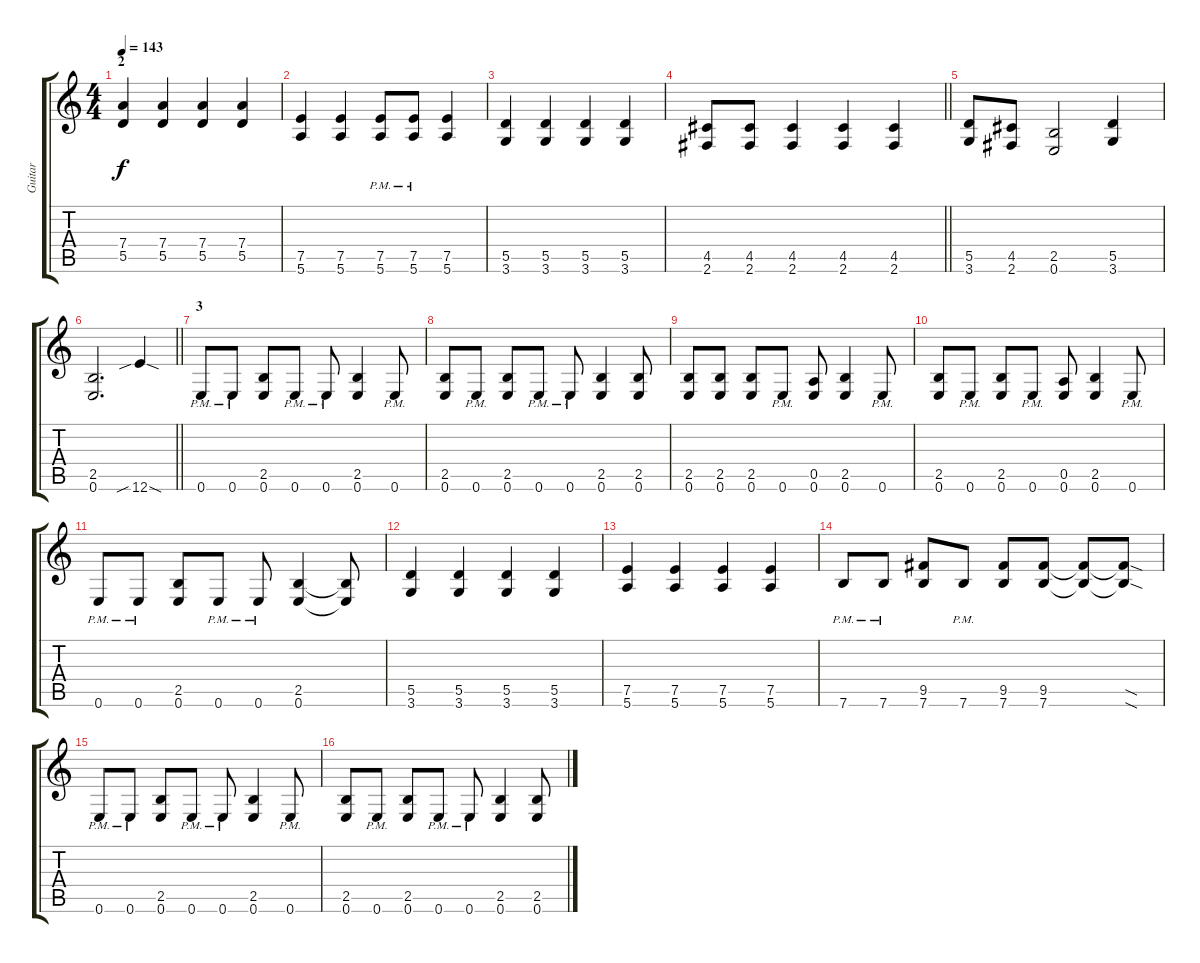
\track ("Guitar" "Guitar") {instrument distortionguitar}
\staff {score tabs}
\tuning (E4 B3 G3 D3 A2 E2) {hide}
\ts (4 4)
\section ("" "2")
\tempo 143
\clef g2
\ks c
(7.4 5.5).4{dy f} (7.4 5.5).4 (7.4 5.5).4 (7.4 5.5).4 |
(7.5 5.6).4 (7.5 5.6).4 (7.5{pm} 5.6{pm}).8 (7.5{pm} 5.6{pm}).8 (7.5 5.6).4 |
(5.5 3.6).4 (5.5 3.6).4 (5.5 3.6).4 (5.5 3.6).4 |
\barLineRight lightlight
(4.5 2.6).8 (4.5 2.6).8 (4.5 2.6).4 (4.5 2.6).4 (4.5 2.6).4 |
\section ("" "")
(5.5 3.6).8 (4.5 2.6).8 (2.5 0.6).2 (5.5 3.6).4 |
\barLineRight lightlight
(2.5 0.6).2{d} 12.6{sib sod}.4 |
\section ("" "3")
0.6{pm}.8 0.6{pm}.8 (2.5 0.6).8 0.6{pm}.8 0.6{pm}.8 (2.5 0.6).4 0.6{pm}.8 |
(2.5 0.6).8 0.6{pm}.8 (2.5 0.6).8 0.6{pm}.8 0.6{pm}.8 (2.5 0.6).4 (2.5 0.6).8 |
(2.5 0.6).8 (2.5 0.6).8 (2.5 0.6).8 0.6{pm}.8 (0.5 0.6).8 (2.5 0.6).4 0.6{pm}.8 |
(2.5 0.6).8 0.6{pm}.8 (2.5 0.6).8 0.6{pm}.8 (0.5 0.6).8 (2.5 0.6).4 0.6{pm}.8 |
0.6{pm}.8 0.6{pm}.8 (2.5 0.6).8 0.6{pm}.8 0.6{pm}.8 (2.5 0.6).4 (2.5{t} 0.6{t}).8 |
(5.5 3.6).4 (5.5 3.6).4 (5.5 3.6).4 (5.5 3.6).4 |
(7.5 5.6).4 (7.5 5.6).4 (7.5 5.6).4 (7.5 5.6).4 |
7.6{pm}.8 7.6{pm}.8 (9.5 7.6).8 7.6{pm}.8 (9.5 7.6).8 (9.5 7.6).8 (9.5{t} 7.6{t}).8 (9.5{sod t} 7.6{sod t}).8 |
0.6{pm}.8 0.6{pm}.8 (2.5 0.6).8 0.6{pm}.8 0.6{pm}.8 (2.5 0.6).4 0.6{pm}.8 |
(2.5 0.6).8 0.6{pm}.8 (2.5 0.6).8 0.6{pm}.8 0.6{pm}.8 (2.5 0.6).4 (2.5 0.6).8
